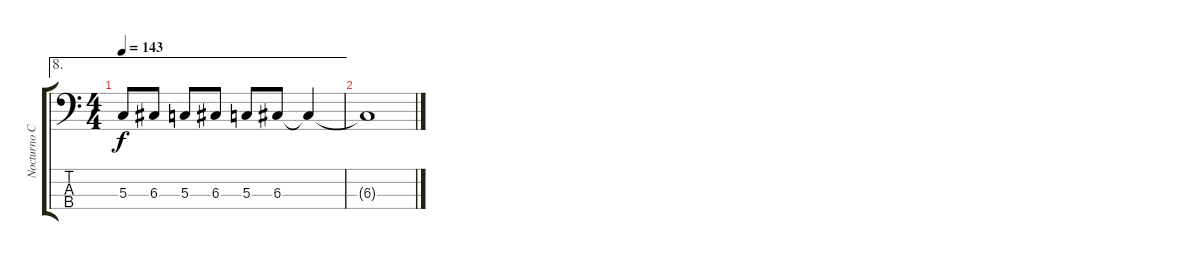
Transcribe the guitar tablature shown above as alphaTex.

\track ("Nocturno Culto" "Nocturno C") {instrument electricbassfinger}
\staff {score tabs}
\tuning (F2 C2 G1 D1) {hide}
\ae 8
\ts (4 4)
\tempo 143
\clef f4
\ks c
5.3.8{dy f} 6.3.8 5.3.8 6.3.8 5.3.8 6.3.8 6.3{t}.4 |
6.3{t}.1
